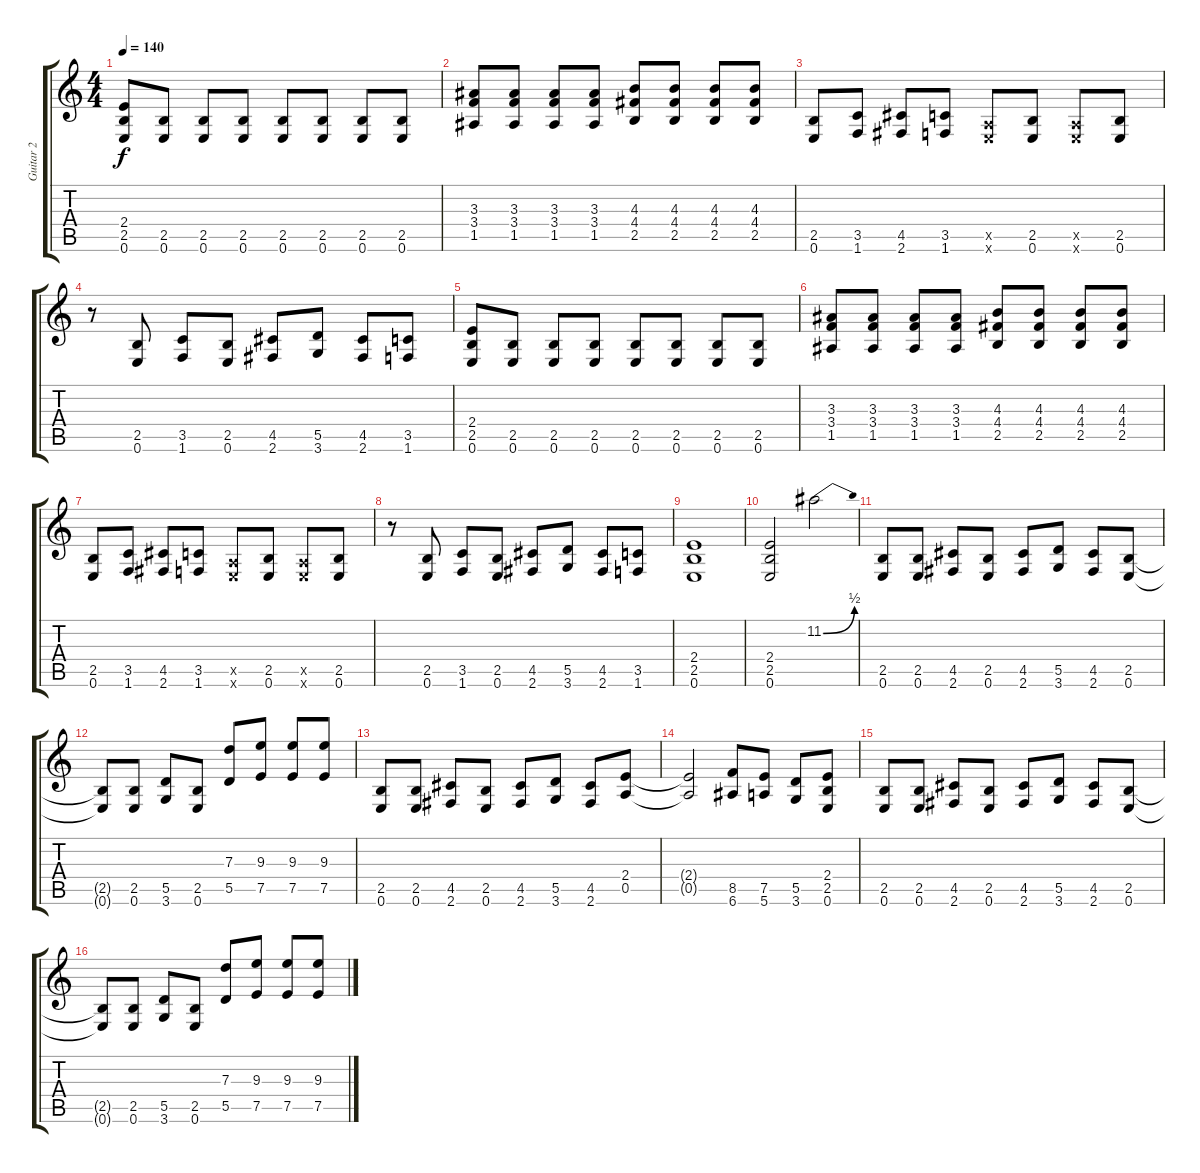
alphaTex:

\track ("Guitar 2" "Guitar 2") {instrument distortionguitar}
\staff {score tabs}
\tuning (E4 B3 G3 D3 A2 E2) {hide}
\ts (4 4)
\tempo 140
\clef g2
\ks c
(2.4 2.5 0.6).8{dy f} (2.5 0.6).8 (2.5 0.6).8 (2.5 0.6).8 (2.5 0.6).8 (2.5 0.6).8 (2.5 0.6).8 (2.5 0.6).8 |
(3.3 3.4 1.5).8 (3.3 3.4 1.5).8 (3.3 3.4 1.5).8 (3.3 3.4 1.5).8 (4.3 4.4 2.5).8 (4.3 4.4 2.5).8 (4.3 4.4 2.5).8 (4.3 4.4 2.5).8 |
(2.5 0.6).8 (3.5 1.6).8 (4.5 2.6).8 (3.5 1.6).8 (0.5{x} 0.6{x}).8 (2.5 0.6).8 (0.5{x} 0.6{x}).8 (2.5 0.6).8 |
r.8 (2.5 0.6).8 (3.5 1.6).8 (2.5 0.6).8 (4.5 2.6).8 (5.5 3.6).8 (4.5 2.6).8 (3.5 1.6).8 |
(2.4 2.5 0.6).8 (2.5 0.6).8 (2.5 0.6).8 (2.5 0.6).8 (2.5 0.6).8 (2.5 0.6).8 (2.5 0.6).8 (2.5 0.6).8 |
(3.3 3.4 1.5).8 (3.3 3.4 1.5).8 (3.3 3.4 1.5).8 (3.3 3.4 1.5).8 (4.3 4.4 2.5).8 (4.3 4.4 2.5).8 (4.3 4.4 2.5).8 (4.3 4.4 2.5).8 |
(2.5 0.6).8 (3.5 1.6).8 (4.5 2.6).8 (3.5 1.6).8 (0.5{x} 0.6{x}).8 (2.5 0.6).8 (0.5{x} 0.6{x}).8 (2.5 0.6).8 |
r.8 (2.5 0.6).8 (3.5 1.6).8 (2.5 0.6).8 (4.5 2.6).8 (5.5 3.6).8 (4.5 2.6).8 (3.5 1.6).8 |
(2.4 2.5 0.6).1 |
(2.4 2.5 0.6).2 11.2{be (bend 0 0 60 2)}.2 |
(2.5 0.6).8 (2.5 0.6).8 (4.5 2.6).8 (2.5 0.6).8 (4.5 2.6).8 (5.5 3.6).8 (4.5 2.6).8 (2.5 0.6).8 |
(2.5{t} 0.6{t}).8 (2.5 0.6).8 (5.5 3.6).8 (2.5 0.6).8 (7.3 5.5).8 (9.3 7.5).8 (9.3 7.5).8 (9.3 7.5).8 |
(2.5 0.6).8 (2.5 0.6).8 (4.5 2.6).8 (2.5 0.6).8 (4.5 2.6).8 (5.5 3.6).8 (4.5 2.6).8 (2.4 0.5).8 |
(2.4{t} 0.5{t}).2 (8.5 6.6).8 (7.5 5.6).8 (5.5 3.6).8 (2.4 2.5 0.6).8 |
(2.5 0.6).8 (2.5 0.6).8 (4.5 2.6).8 (2.5 0.6).8 (4.5 2.6).8 (5.5 3.6).8 (4.5 2.6).8 (2.5 0.6).8 |
(2.5{t} 0.6{t}).8 (2.5 0.6).8 (5.5 3.6).8 (2.5 0.6).8 (7.3 5.5).8 (9.3 7.5).8 (9.3 7.5).8 (9.3 7.5).8
